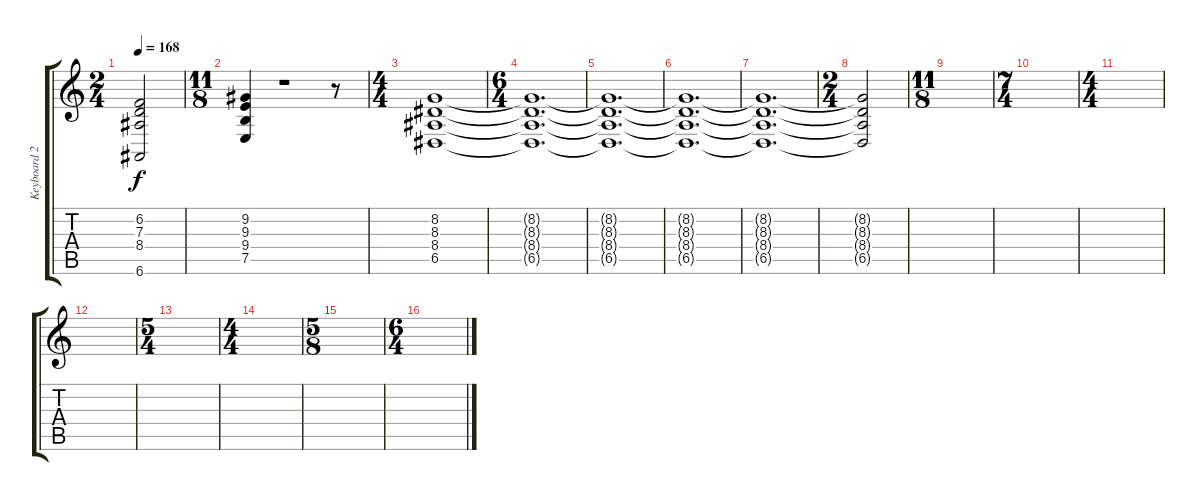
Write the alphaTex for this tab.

\track ("Keyboard 2 (Banks)" "Keyboard 2") {instrument choiraahs}
\staff {score tabs}
\tuning (E4 B3 G3 D3 A2 E2) {hide}
\ts (2 4)
\tempo 168
\clef g2
\ks c
(6.2 7.3 8.4 6.6).2{dy f} |
\ts (11 8)
(9.2 9.3 9.4 7.5).4 r.1 r.8 |
\ts (4 4)
(8.2 8.3 8.4 6.5).1{volume 6} |
\ts (6 4)
(8.2{t} 8.3{t} 8.4{t} 6.5{t}).1{d} |
(8.2{t} 8.3{t} 8.4{t} 6.5{t}).1{d} |
(8.2{t} 8.3{t} 8.4{t} 6.5{t}).1{d} |
(8.2{t} 8.3{t} 8.4{t} 6.5{t}).1{d} |
\ts (2 4)
(8.2{t} 8.3{t} 8.4{t} 6.5{t}).2 |
\ts (11 8)
|
\ts (7 4)
|
\ts (4 4)
|
|
\ts (5 4)
|
\ts (4 4)
|
\ts (5 8)
|
\ts (6 4)
